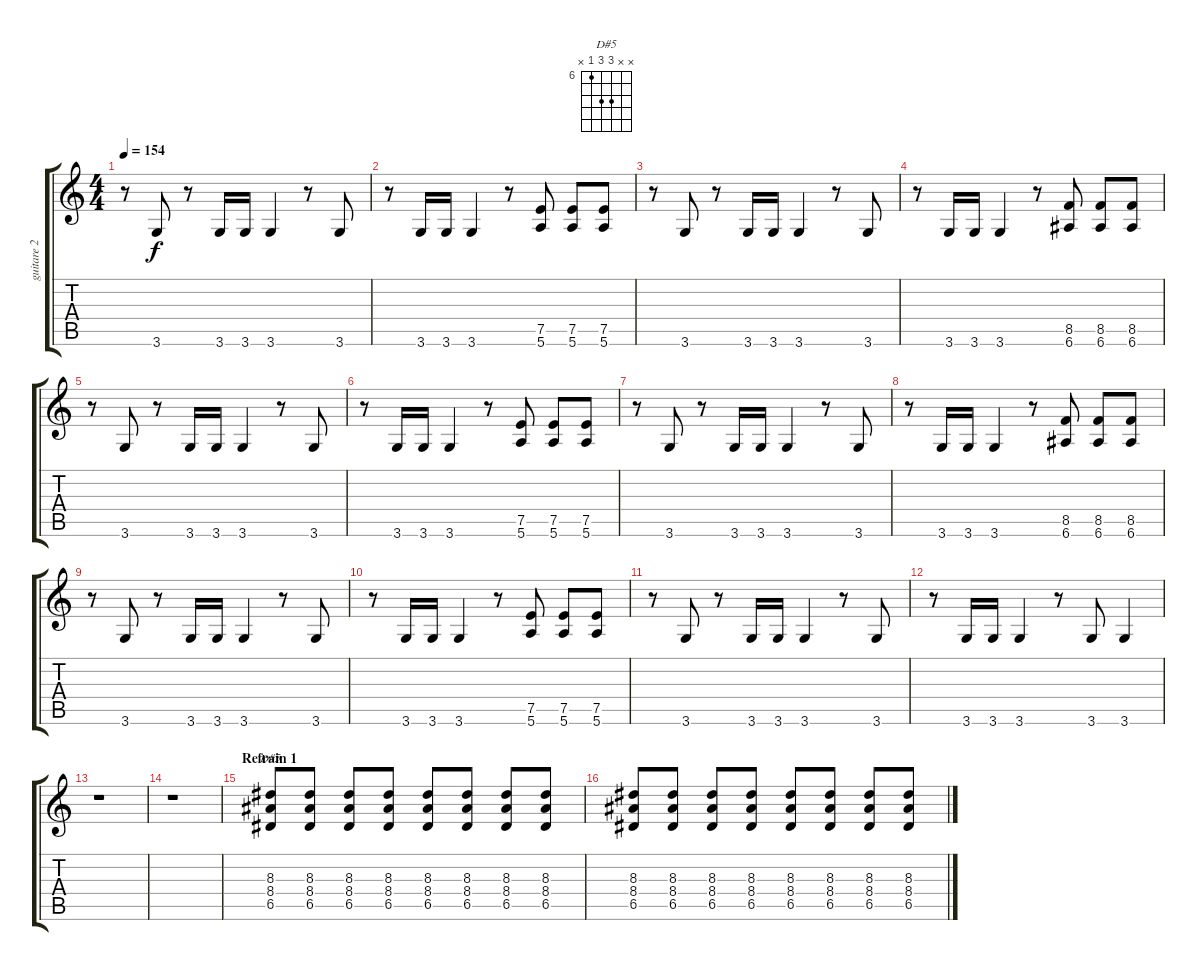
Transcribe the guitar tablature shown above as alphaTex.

\track ("guitare 2" "guitare 2") {instrument overdrivenguitar}
\staff {score tabs}
\tuning (E4 B3 G3 D3 A2 E2) {hide}
\chord ("D#5" x x 8 8 6 x) {firstfret 6}
\ts (4 4)
\tempo 154
\clef g2
\ks c
r.8{dy f instrument electricguitarmuted} 3.6.8 r.8 3.6.16 3.6.16 3.6.4 r.8 3.6.8 |
r.8 3.6.16 3.6.16 3.6.4 r.8 (7.5 5.6).8 (7.5 5.6).8 (7.5 5.6).8 |
r.8 3.6.8 r.8 3.6.16 3.6.16 3.6.4 r.8 3.6.8 |
r.8 3.6.16 3.6.16 3.6.4 r.8 (8.5 6.6).8 (8.5 6.6).8 (8.5 6.6).8 |
r.8{instrument electricguitarmuted} 3.6.8 r.8 3.6.16 3.6.16 3.6.4 r.8 3.6.8 |
r.8 3.6.16 3.6.16 3.6.4 r.8 (7.5 5.6).8 (7.5 5.6).8 (7.5 5.6).8 |
r.8 3.6.8 r.8 3.6.16 3.6.16 3.6.4 r.8 3.6.8 |
r.8 3.6.16 3.6.16 3.6.4 r.8 (8.5 6.6).8 (8.5 6.6).8 (8.5 6.6).8 |
r.8{instrument electricguitarmuted} 3.6.8 r.8 3.6.16 3.6.16 3.6.4 r.8 3.6.8 |
r.8 3.6.16 3.6.16 3.6.4 r.8 (7.5 5.6).8 (7.5 5.6).8 (7.5 5.6).8 |
r.8 3.6.8 r.8 3.6.16 3.6.16 3.6.4 r.8 3.6.8 |
r.8 3.6.16 3.6.16 3.6.4 r.8 3.6.8 3.6.4 |
r.1 |
r.1 |
\section ("" "Refrain 1")
(8.3 8.4 6.5).8{ch "D#5" instrument overdrivenguitar} (8.3 8.4 6.5).8 (8.3 8.4 6.5).8 (8.3 8.4 6.5).8 (8.3 8.4 6.5).8 (8.3 8.4 6.5).8 (8.3 8.4 6.5).8 (8.3 8.4 6.5).8 |
(8.3 8.4 6.5).8 (8.3 8.4 6.5).8 (8.3 8.4 6.5).8 (8.3 8.4 6.5).8 (8.3 8.4 6.5).8 (8.3 8.4 6.5).8 (8.3 8.4 6.5).8 (8.3 8.4 6.5).8
